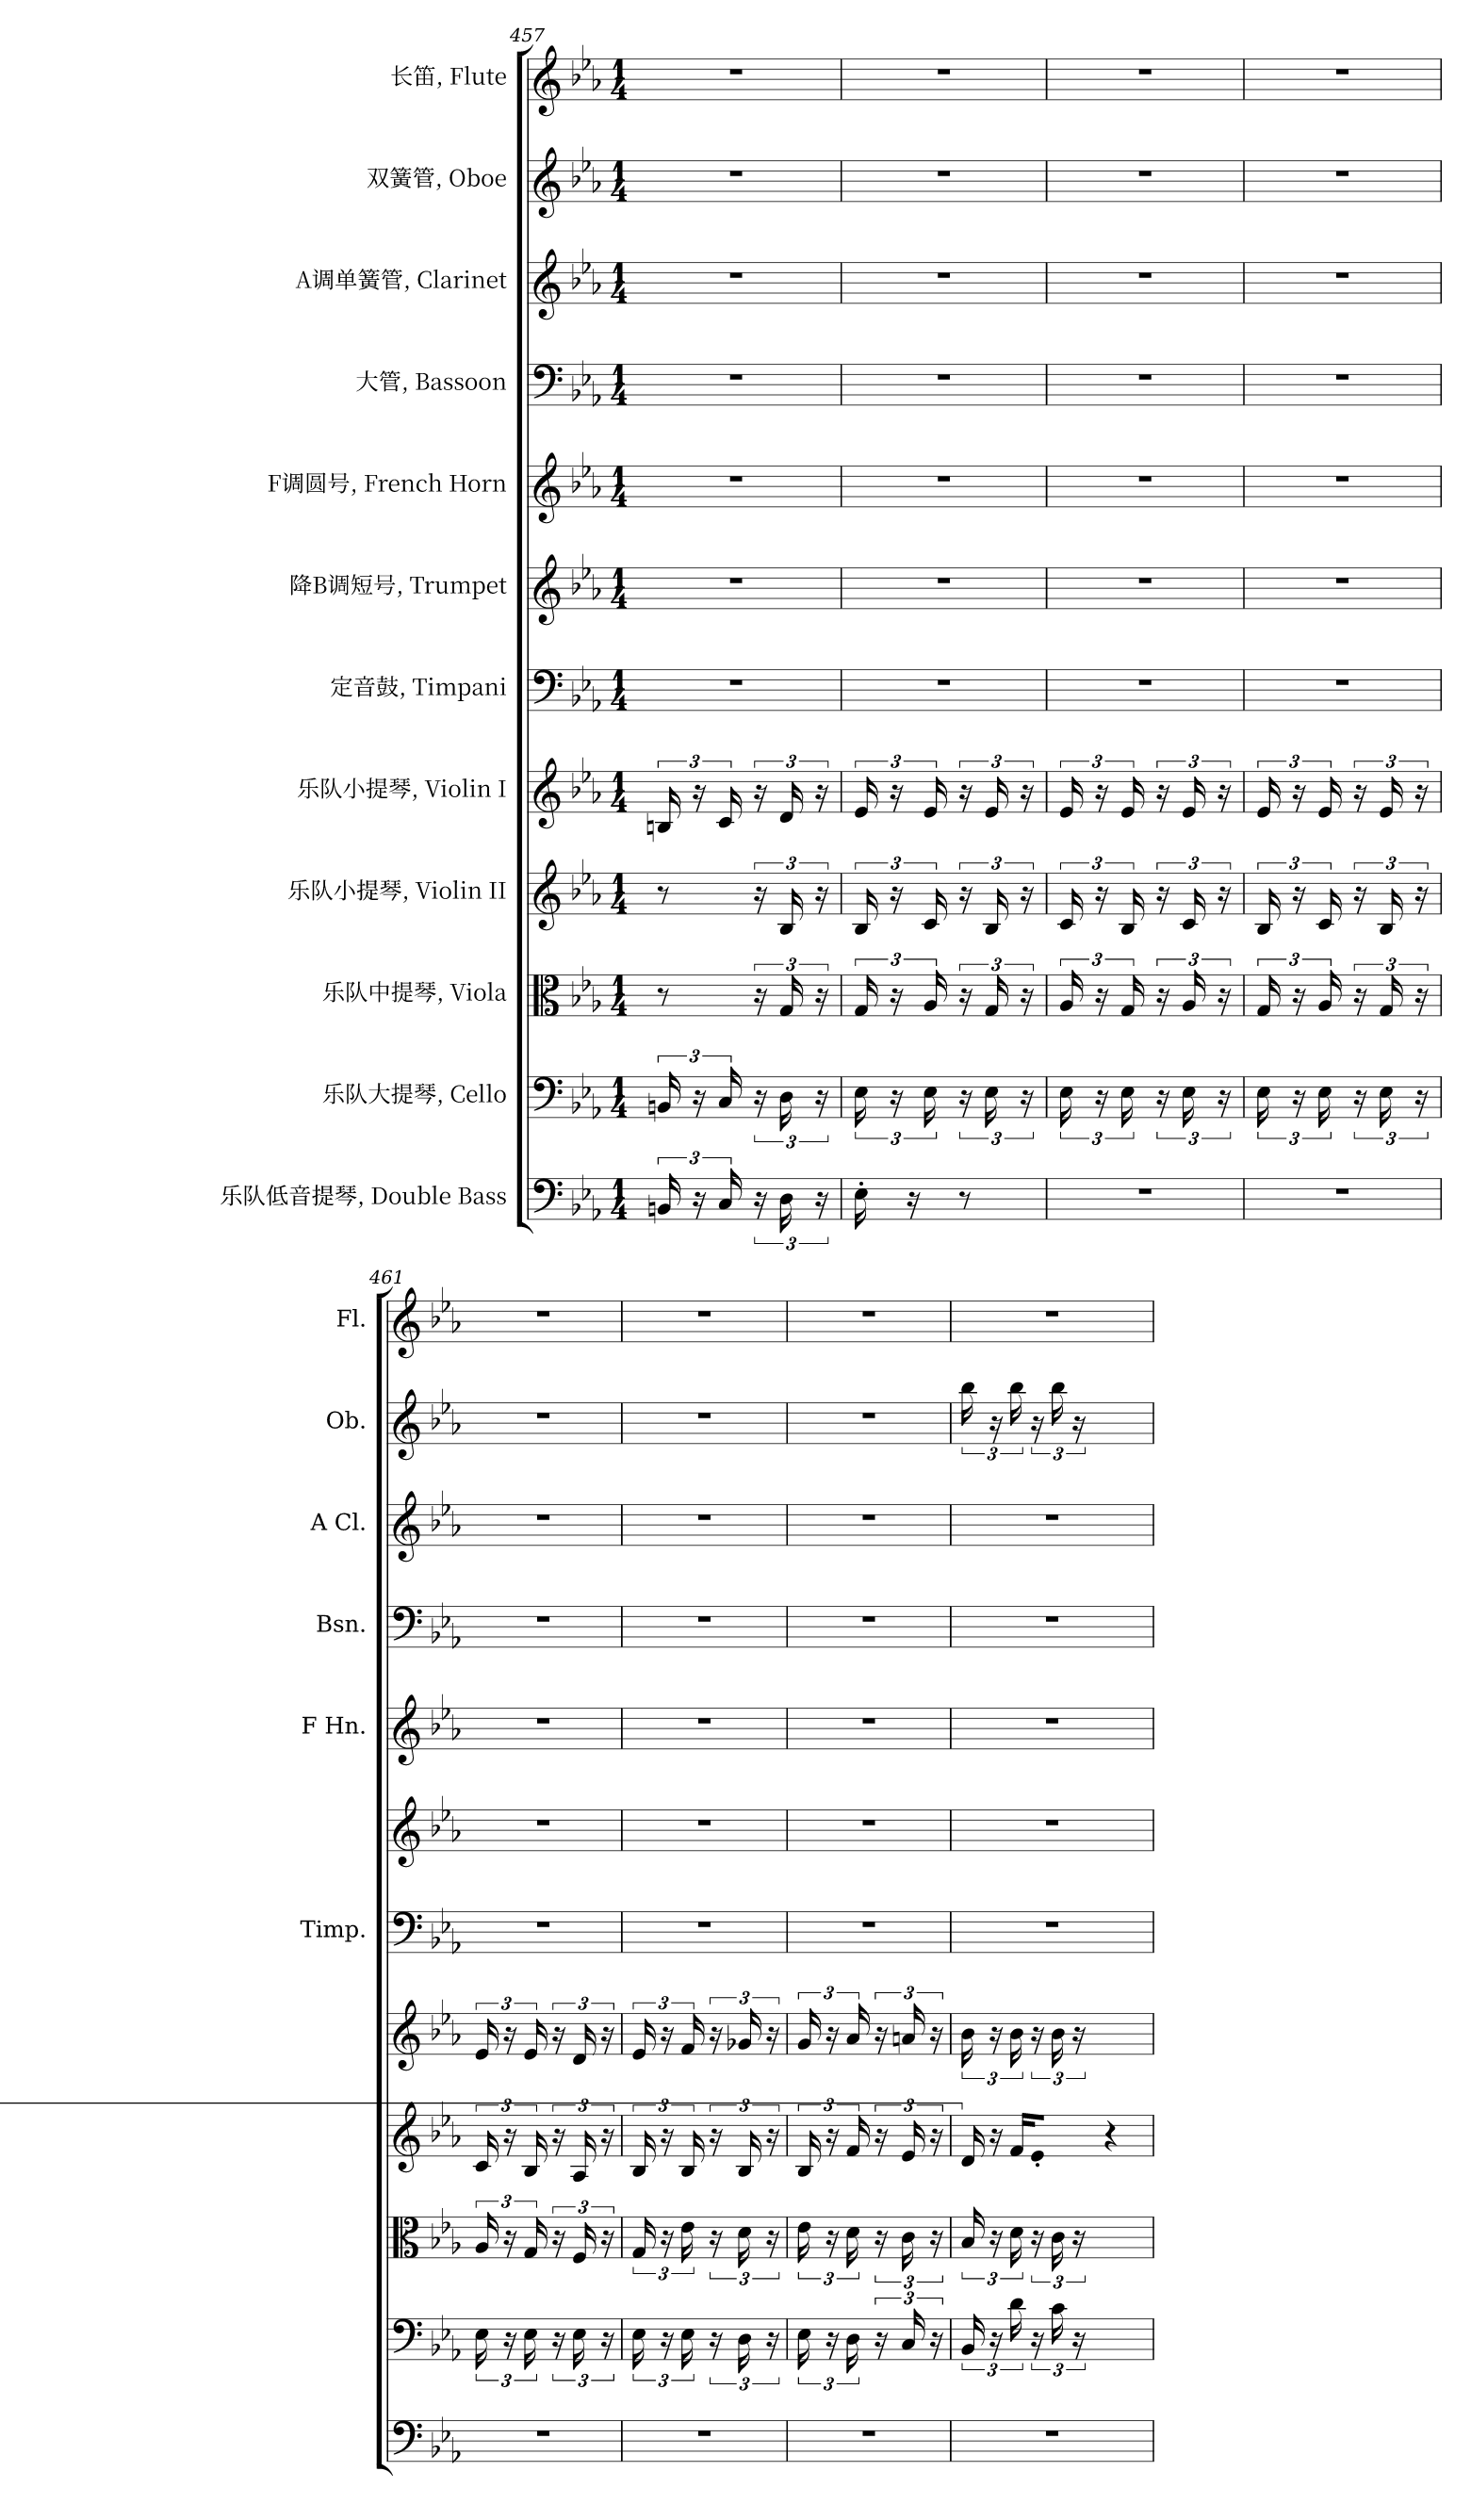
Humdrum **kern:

**kern	**kern	**kern	**kern	**kern	**kern	**kern	**kern	**kern	**kern	**kern	**kern
*part12	*part11	*part10	*part9	*part8	*part7	*part6	*part5	*part4	*part3	*part2	*part1
*staff12	*staff11	*staff10	*staff9	*staff8	*staff7	*staff6	*staff5	*staff4	*staff3	*staff2	*staff1
*I"乐队低音提琴, Double Bass	*I"乐队大提琴, Cello	*I"乐队中提琴, Viola	*I"乐队小提琴, Violin II	*I"乐队小提琴, Violin I	*I"定音鼓, Timpani	*I"降B调短号, Trumpet	*I"F调圆号, French Horn	*I"大管, Bassoon	*I"A调单簧管, Clarinet	*I"双簧管, Oboe	*I"长笛, Flute
*	*	*	*	*	*I'Timp.	*	*I'F Hn.	*I'Bsn.	*I'A Cl.	*I'Ob.	*I'Fl.
*clefF4	*clefF4	*clefC3	*clefG2	*clefG2	*clefF4	*clefG2	*clefG2	*clefF4	*clefG2	*clefG2	*clefG2
*ITrd7c12	*	*	*	*	*	*ITrd1c2	*ITrd4c7	*	*ITrd2c3	*	*
*k[b-e-a-]	*k[b-e-a-]	*k[b-e-a-]	*k[b-e-a-]	*k[b-e-a-]	*k[b-e-a-]	*k[b-e-a-d-g-]	*k[b-e-a-d-]	*k[b-e-a-]	*k[]	*k[b-e-a-]	*k[b-e-a-]
*M1/4	*M1/4	*M1/4	*M1/4	*M1/4	*M1/4	*M1/4	*M1/4	*M1/4	*M1/4	*M1/4	*M1/4
=457	=457	=457	=457	=457	=457	=457	=457	=457	=457	=457	=457
24BBBn/	24BBn/	8r	8r	24Bn/	4r	4r	4r	4r	4r	4r	4r
24r	24r	.	.	24r	.	.	.	.	.	.	.
24CC/	24C/	.	.	24c/	.	.	.	.	.	.	.
24r	24r	24r	24r	24r	.	.	.	.	.	.	.
24DD\	24D\	24G/	24B-/	24d/	.	.	.	.	.	.	.
24r	24r	24r	24r	24r	.	.	.	.	.	.	.
!!LO:PB:g=z
=458	=458	=458	=458	=458	=458	=458	=458	=458	=458	=458	=458
16EE-'\	24E-\	24G/	24B-/	24e-/	4r	4r	4r	4r	4r	4r	4r
.	24r	24r	24r	24r	.	.	.	.	.	.	.
16r	.	.	.	.	.	.	.	.	.	.	.
.	24E-\	24A-/	24c/	24e-/	.	.	.	.	.	.	.
8r	24r	24r	24r	24r	.	.	.	.	.	.	.
.	24E-\	24G/	24B-/	24e-/	.	.	.	.	.	.	.
.	24r	24r	24r	24r	.	.	.	.	.	.	.
=459	=459	=459	=459	=459	=459	=459	=459	=459	=459	=459	=459
4r	24E-\	24A-/	24c/	24e-/	4r	4r	4r	4r	4r	4r	4r
.	24r	24r	24r	24r	.	.	.	.	.	.	.
.	24E-\	24G/	24B-/	24e-/	.	.	.	.	.	.	.
.	24r	24r	24r	24r	.	.	.	.	.	.	.
.	24E-\	24A-/	24c/	24e-/	.	.	.	.	.	.	.
.	24r	24r	24r	24r	.	.	.	.	.	.	.
=460	=460	=460	=460	=460	=460	=460	=460	=460	=460	=460	=460
4r	24E-\	24G/	24B-/	24e-/	4r	4r	4r	4r	4r	4r	4r
.	24r	24r	24r	24r	.	.	.	.	.	.	.
.	24E-\	24A-/	24c/	24e-/	.	.	.	.	.	.	.
.	24r	24r	24r	24r	.	.	.	.	.	.	.
.	24E-\	24G/	24B-/	24e-/	.	.	.	.	.	.	.
.	24r	24r	24r	24r	.	.	.	.	.	.	.
=461	=461	=461	=461	=461	=461	=461	=461	=461	=461	=461	=461
4r	24E-\	24A-/	24c/	24e-/	4r	4r	4r	4r	4r	4r	4r
.	24r	24r	24r	24r	.	.	.	.	.	.	.
.	24E-\	24G/	24B-/	24e-/	.	.	.	.	.	.	.
.	24r	24r	24r	24r	.	.	.	.	.	.	.
.	24E-\	24F/	24A-/	24d/	.	.	.	.	.	.	.
.	24r	24r	24r	24r	.	.	.	.	.	.	.
!!LO:PB:g=z
=462	=462	=462	=462	=462	=462	=462	=462	=462	=462	=462	=462
4r	24E-\	24G/	24B-/	24e-/	4r	4r	4r	4r	4r	4r	4r
.	24r	24r	24r	24r	.	.	.	.	.	.	.
.	24E-\	24e-\	24B-/	24f/	.	.	.	.	.	.	.
.	24r	24r	24r	24r	.	.	.	.	.	.	.
.	24D\	24d\	24B-/	24g-X/	.	.	.	.	.	.	.
.	24r	24r	24r	24r	.	.	.	.	.	.	.
=463	=463	=463	=463	=463	=463	=463	=463	=463	=463	=463	=463
4r	24E-\	24e-\	24B-/	24g/	4r	4r	4r	4r	4r	4r	4r
.	24r	24r	24r	24r	.	.	.	.	.	.	.
.	24D\	24d\	24f/	24a-/	.	.	.	.	.	.	.
.	24r	24r	24r	24r	.	.	.	.	.	.	.
.	24C/	24c\	24e-/	24an/	.	.	.	.	.	.	.
.	24r	24r	24r	24r	.	.	.	.	.	.	.
=464	=464	=464	=464	=464	=464	=464	=464	=464	=464	=464	=464
4r	24BB-/	24B-/	24d/	24b-\	4r	4r	4r	4r	4r	24bb-\	4r
.	24r	24r	24r	24r	.	.	.	.	.	24r	.
.	24d\	24d\	24f/LL	24b-\	.	.	.	.	.	24bb-\	.
.	24r	24r	16e-'/JJ	24r	.	.	.	.	.	24r	.
.	24c\	24c\	.	24b-\	.	.	.	.	.	24bb-\	.
.	.	.	16r	.	.	.	.	.	.	.	.
.	24r	24r	.	24r	.	.	.	.	.	24r	.
=	=	=	=	=	=	=	=	=	=	=	=
*-	*-	*-	*-	*-	*-	*-	*-	*-	*-	*-	*-
